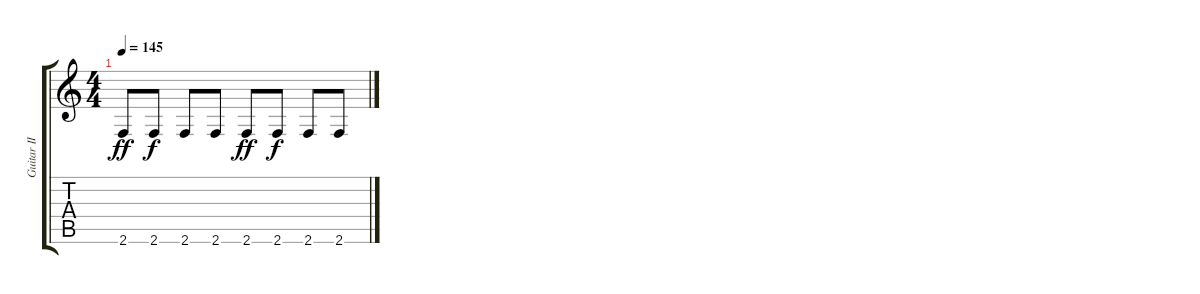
\track ("Guitar II" "Guitar II") {instrument overdrivenguitar}
\staff {score tabs}
\tuning (Eb4 Bb3 Gb3 Db3 Ab2 Eb2) {hide}
\ts (4 4)
\tempo 145
\clef g2
\ks c
2.6.8{dy ff volume 0} 2.6.8{dy f} 2.6.8 2.6.8 2.6.8{dy ff} 2.6.8{dy f} 2.6.8 2.6.8
